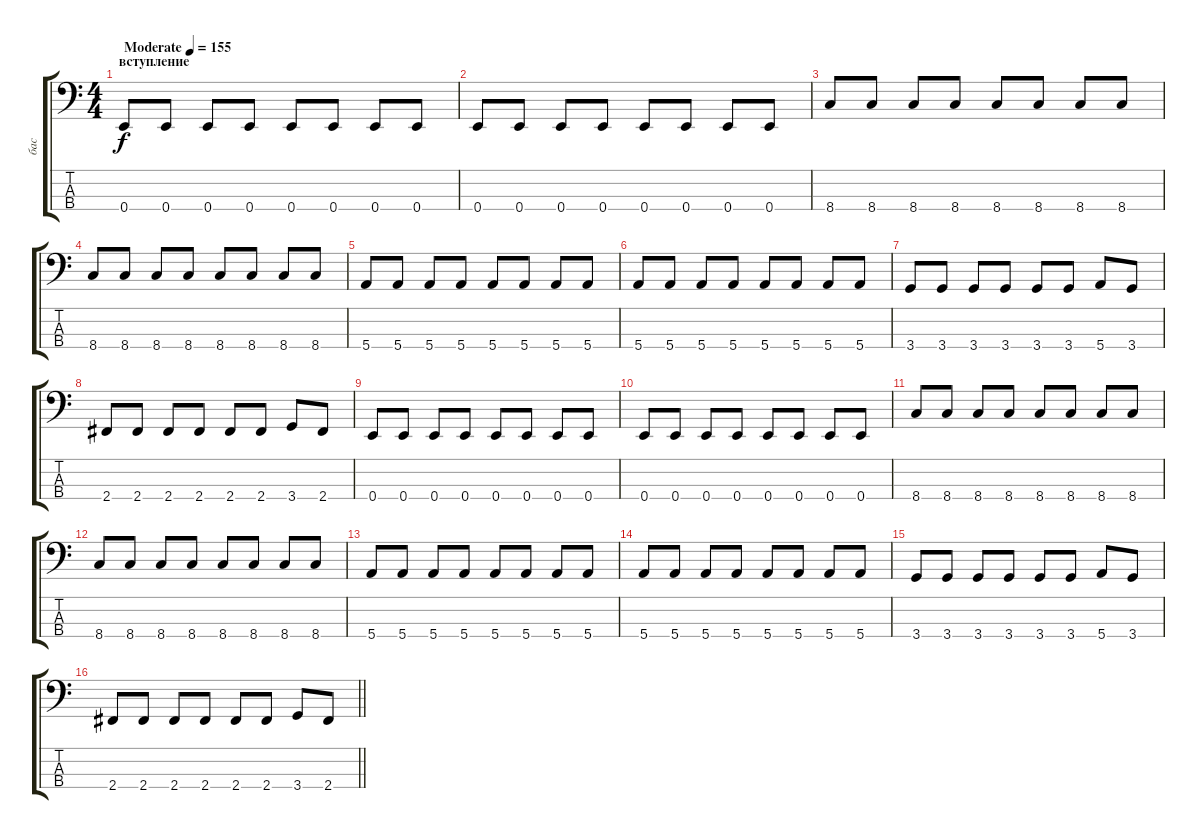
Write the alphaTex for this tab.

\track ("бас" "бас") {instrument electricbassfinger}
\staff {score tabs}
\tuning (G2 D2 A1 E1) {hide}
\ts (4 4)
\section ("" "вступление")
\tempo (155 "Moderate")
\clef f4
\ks c
0.4.8{dy f instrument electricbassfinger} 0.4.8 0.4.8 0.4.8 0.4.8 0.4.8 0.4.8 0.4.8 |
0.4.8 0.4.8 0.4.8 0.4.8 0.4.8 0.4.8 0.4.8 0.4.8 |
8.4.8 8.4.8 8.4.8 8.4.8 8.4.8 8.4.8 8.4.8 8.4.8 |
8.4.8 8.4.8 8.4.8 8.4.8 8.4.8 8.4.8 8.4.8 8.4.8 |
5.4.8 5.4.8 5.4.8 5.4.8 5.4.8 5.4.8 5.4.8 5.4.8 |
5.4.8 5.4.8 5.4.8 5.4.8 5.4.8 5.4.8 5.4.8 5.4.8 |
3.4.8 3.4.8 3.4.8 3.4.8 3.4.8 3.4.8 5.4.8 3.4.8 |
2.4.8 2.4.8 2.4.8 2.4.8 2.4.8 2.4.8 3.4.8 2.4.8 |
0.4.8 0.4.8 0.4.8 0.4.8 0.4.8 0.4.8 0.4.8 0.4.8 |
0.4.8 0.4.8 0.4.8 0.4.8 0.4.8 0.4.8 0.4.8 0.4.8 |
8.4.8 8.4.8 8.4.8 8.4.8 8.4.8 8.4.8 8.4.8 8.4.8 |
8.4.8 8.4.8 8.4.8 8.4.8 8.4.8 8.4.8 8.4.8 8.4.8 |
5.4.8 5.4.8 5.4.8 5.4.8 5.4.8 5.4.8 5.4.8 5.4.8 |
5.4.8 5.4.8 5.4.8 5.4.8 5.4.8 5.4.8 5.4.8 5.4.8 |
3.4.8 3.4.8 3.4.8 3.4.8 3.4.8 3.4.8 5.4.8 3.4.8 |
\barLineRight lightlight
2.4.8 2.4.8 2.4.8 2.4.8 2.4.8 2.4.8 3.4.8 2.4.8
